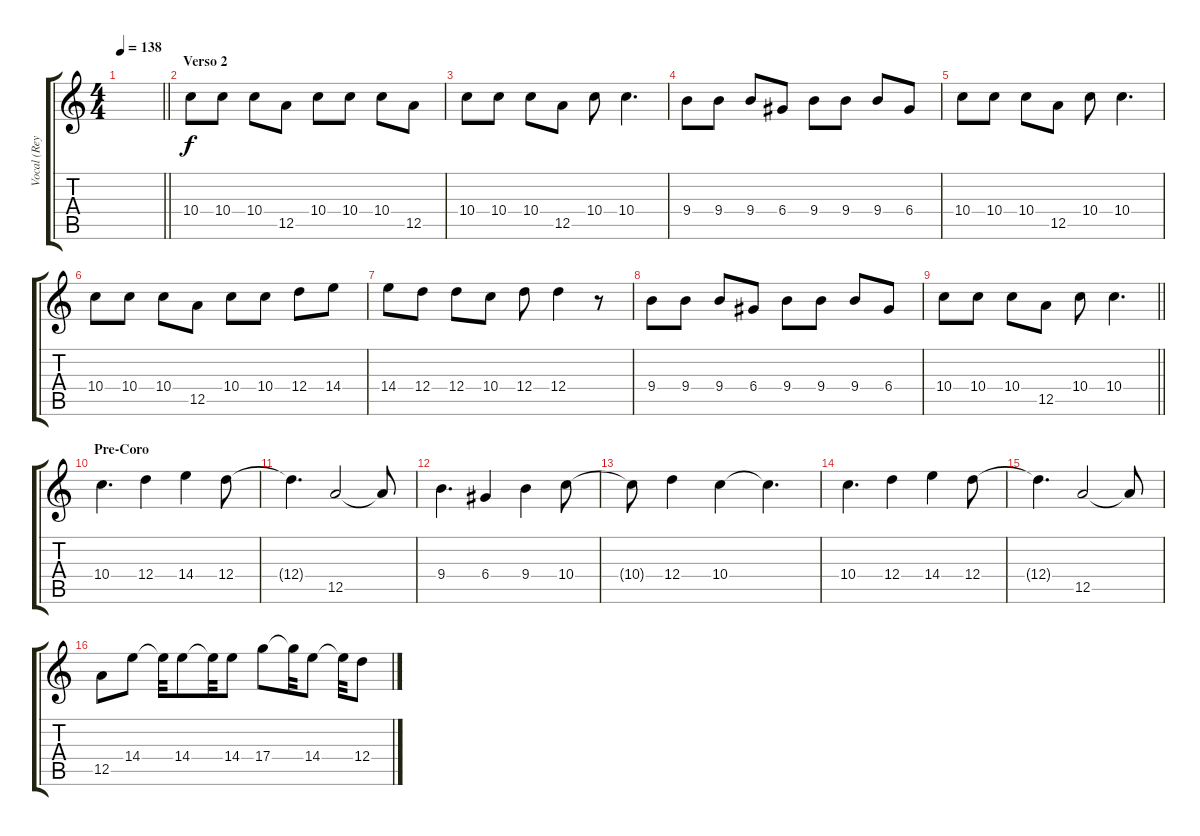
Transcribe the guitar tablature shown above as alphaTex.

\track ("Vocal (Reyli)" "Vocal (Rey") {instrument acousticguitarsteel}
\staff {score tabs}
\tuning (E4 B3 G3 D3 A2 E2) {hide}
\ts (4 4)
\tempo 138
\clef g2
\barLineRight lightlight
\ks c
|
\section ("" "Verso 2")
10.4.8{volume 10 instrument brasssection} 10.4.8 10.4.8 12.5.8 10.4.8 10.4.8 10.4.8 12.5.8 |
10.4.8 10.4.8 10.4.8 12.5.8 10.4.8 10.4.4{d} |
9.4.8 9.4.8 9.4.8 6.4.8 9.4.8 9.4.8 9.4.8 6.4.8 |
10.4.8 10.4.8 10.4.8 12.5.8 10.4.8 10.4.4{d} |
10.4.8 10.4.8 10.4.8 12.5.8 10.4.8 10.4.8 12.4.8 14.4.8 |
14.4.8 12.4.8 12.4.8 10.4.8 12.4.8 12.4.4 r.8 |
9.4.8 9.4.8 9.4.8 6.4.8 9.4.8 9.4.8 9.4.8 6.4.8 |
\barLineRight lightlight
10.4.8 10.4.8 10.4.8 12.5.8 10.4.8 10.4.4{d} |
\section ("" "Pre-Coro")
10.4.4{d} 12.4.4 14.4.4 12.4.8 |
12.4{t}.4{d} 12.5.2 12.5{t}.8 |
9.4.4{d} 6.4.4 9.4.4 10.4.8 |
10.4{t}.8 12.4.4 10.4.4 10.4{t}.4{d} |
10.4.4{d} 12.4.4 14.4.4 12.4.8 |
12.4{t}.4{d} 12.5.2 12.5{t}.8 |
12.5.8 14.4.8 14.4{t}.32 14.4.8 14.4{t}.32 14.4.8 17.4.8 17.4{t}.32 14.4.8 14.4{t}.32 12.4.8
